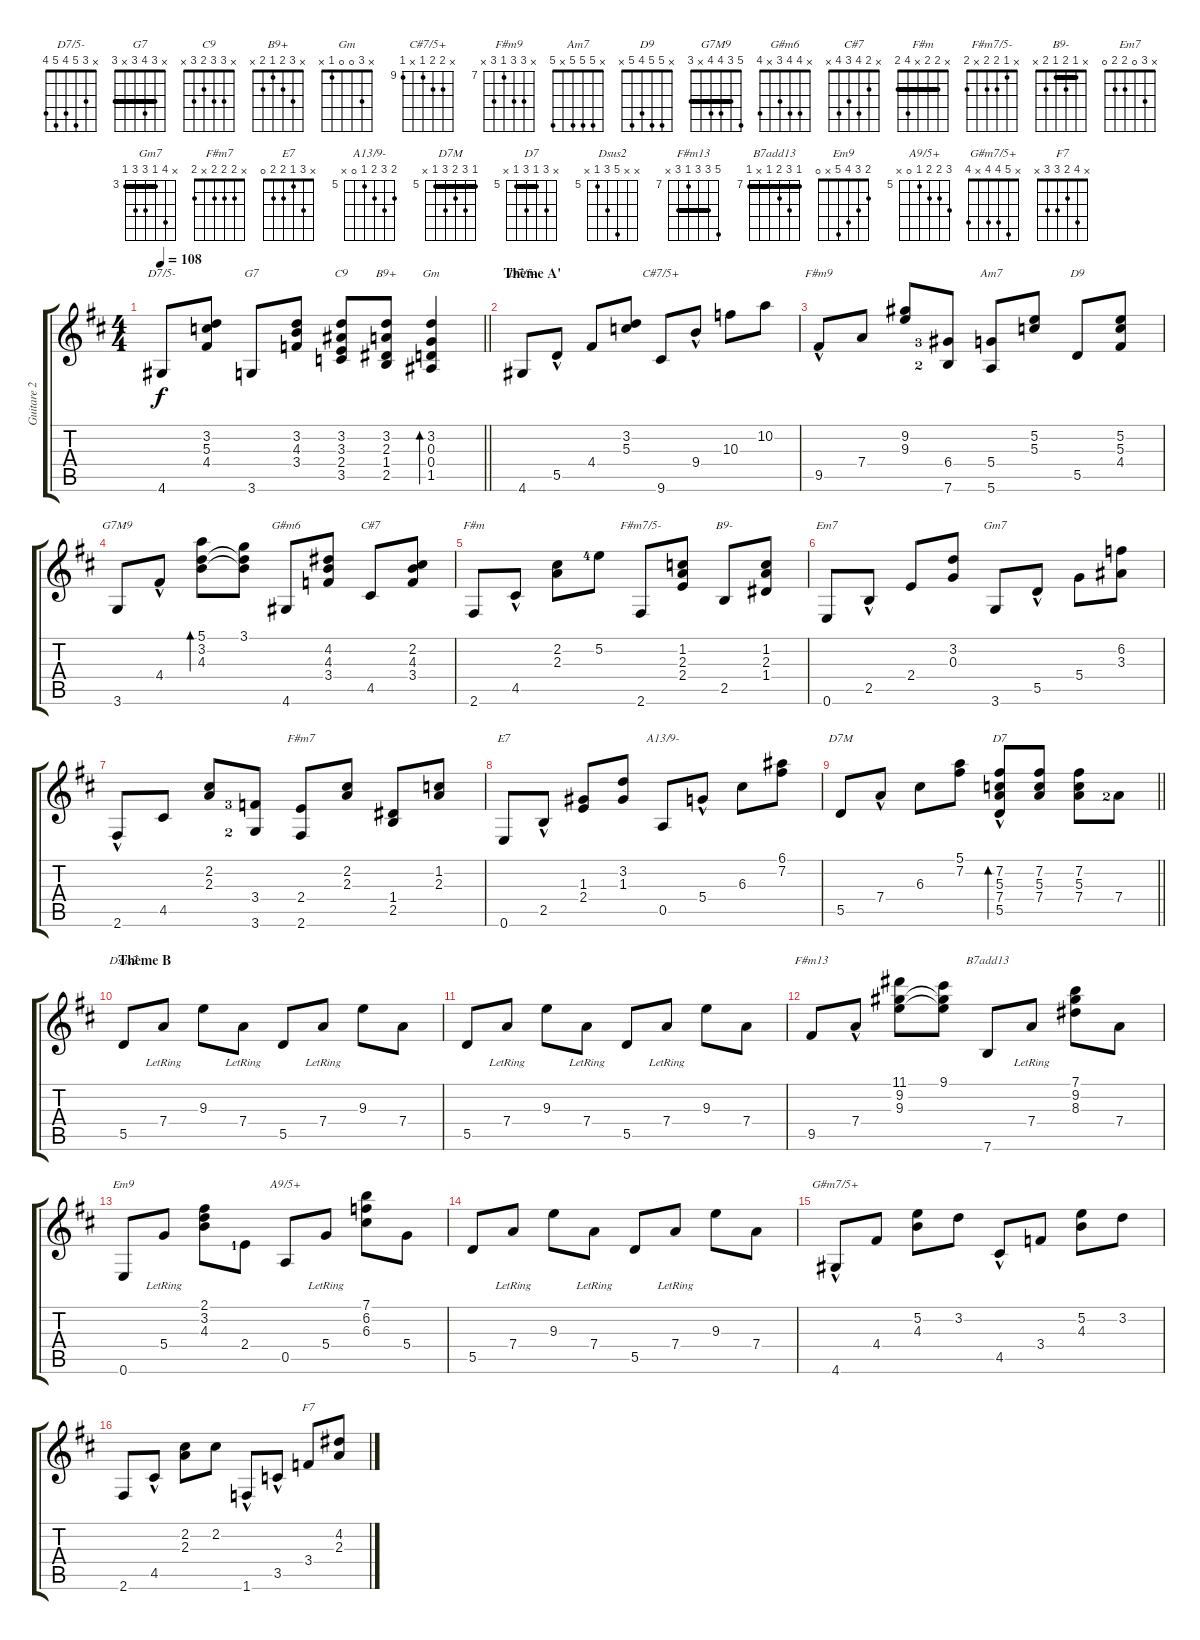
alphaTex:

\track ("Guitare 2" "Guitare 2") {instrument acousticguitarnylon}
\staff {score tabs}
\tuning (E4 B3 G3 D3 A2 E2) {hide}
\chord ("D7/5-" x 3 5 4 x 4)
\chord ("G7" x 3 4 3 x 3) {barre 3}
\chord ("C9" x 3 3 2 3 x)
\chord ("B9+" x 3 2 1 2 x)
\chord ("Gm" x 3 0 0 1 x)
\chord ("D7/5-" x 3 5 4 5 4)
\chord ("C#7/5+" x 10 10 9 x 9) {firstfret 9}
\chord ("F#m9" x 9 9 7 9 x) {firstfret 7}
\chord ("Am7" x 5 5 5 x 5)
\chord ("D9" x 5 5 4 5 x)
\chord ("G7M9" 5 3 4 4 x 3) {barre 3}
\chord ("G#m6" x 4 4 3 x 4)
\chord ("C#7" x 2 4 3 4 x)
\chord ("F#m" x 2 2 x 4 2) {barre 2}
\chord ("F#m7/5-" x 1 2 2 x 2)
\chord ("B9-" x 1 2 1 2 x) {barre 1}
\chord ("Em7" x 3 0 2 2 0)
\chord ("Gm7" x 6 3 5 5 3) {firstfret 3 barre 3}
\chord ("F#m7" x 2 2 2 x 2)
\chord ("E7" x 3 1 2 2 0)
\chord ("A13/9-" 6 7 6 5 0 x) {firstfret 5}
\chord ("D7M" 5 7 6 7 5 x) {firstfret 5 barre 5}
\chord ("D7" x 7 5 7 5 x) {firstfret 5 barre 5}
\chord ("Dsus2" x x 9 7 5 x) {firstfret 5}
\chord ("F#m13" 11 9 9 7 9 x) {firstfret 7 barre 9}
\chord ("B7add13" 7 9 8 7 x 7) {firstfret 7 barre 7}
\chord ("Em9" 2 3 4 5 x 0)
\chord ("A9/5+" 7 6 6 5 0 x) {firstfret 5}
\chord ("G#m7/5+" x 5 4 4 x 4)
\chord ("F7" x 4 2 3 3 x)
\ts (4 4)
\tempo 108
\clef g2
\barLineRight lightlight
\ks d
4.6.8{ch "D7/5-" dy f} (3.2 5.3 4.4).8 3.6.8{ch "G7"} (3.2 4.3 3.4).8 (3.2 3.3 2.4 3.5).8{ch "C9"} (3.2 2.3 1.4 2.5).8{ch "B9+"} (3.2 0.3 0.4 1.5).4{bd 120 ch "Gm"} |
\section ("" "Thème A'")
4.6.8{ch "D7/5-"} 5.5{hac}.8 4.4.8 (3.2 5.3).8 9.6.8{ch "C#7/5+"} 9.4{hac}.8 10.3.8 10.2.8 |
9.5{hac}.8{ch "F#m9"} 7.4.8 (9.2 9.3).8 (6.4{lf 4} 7.6{lf 3}).8 (5.4 5.6).8{ch "Am7"} (5.2 5.3).8 5.5.8{ch "D9"} (5.2 5.3 4.4).8 |
3.6.8{ch "G7M9"} 4.4{hac}.8 (5.1 3.2 4.3).8{bd 60} (3.1 3.2{t} 4.3{t}).8 4.6.8{ch "G#m6"} (4.2 4.3 3.4).8 4.5.8{ch "C#7"} (2.2 4.3 3.4).8 |
2.6.8{ch "F#m"} 4.5{hac}.8 (2.2 2.3).8 5.2{lf 5}.8 2.6.8{ch "F#m7/5-"} (1.2 2.3 2.4).8 2.5.8{ch "B9-"} (1.2 2.3 1.4).8 |
0.6.8{ch "Em7"} 2.5{hac}.8 2.4.8 (3.2 0.3).8 3.6.8{ch "Gm7"} 5.5{hac}.8 5.4.8 (6.2 3.3).8 |
2.6{hac}.8 4.5.8 (2.2 2.3).8 (3.4{lf 4} 3.6{lf 3}).8 (2.4 2.6).8{ch "F#m7"} (2.2 2.3).8 (1.4 2.5).8 (1.2 2.3).8 |
0.6.8{ch "E7"} 2.5{hac}.8 (1.3 2.4).8 (3.2 1.3).8 0.5.8{ch "A13/9-"} 5.4{hac}.8 6.3.8 (6.1 7.2).8 |
\barLineRight lightlight
5.5.8{ch "D7M"} 7.4{hac}.8 6.3.8 (5.1 7.2).8 (7.2 5.3 7.4 5.5{hac}).8{bd 120 ch "D7"} (7.2 5.3 7.4).8 (7.2 5.3 7.4).8 7.4{lf 3}.8 |
\section ("" "Thème B")
5.5.8{ch "Dsus2"} 7.4{lr}.8 9.3.8 7.4{lr}.8 5.5.8 7.4{lr}.8 9.3.8 7.4.8 |
5.5.8 7.4{lr}.8 9.3.8 7.4{lr}.8 5.5.8 7.4{lr}.8 9.3.8 7.4.8 |
9.5.8{ch "F#m13"} 7.4{hac}.8 (11.1 9.2 9.3).8 (9.1 9.2{t} 9.3{t}).8 7.6.8{ch "B7add13"} 7.4{lr}.8 (7.1 9.2 8.3).8 7.4.8 |
0.6.8{ch "Em9"} 5.4{lr}.8 (2.1 3.2 4.3).8 2.4{lf 2}.8 0.5.8{ch "A9/5+"} 5.4{lr}.8 (7.1 6.2 6.3).8 5.4.8 |
5.5.8 7.4{lr}.8 9.3.8 7.4{lr}.8 5.5.8 7.4{lr}.8 9.3.8 7.4.8 |
4.6{hac}.8{ch "G#m7/5+"} 4.4.8 (5.2 4.3).8 3.2.8 4.5{hac}.8 3.4.8 (5.2 4.3).8 3.2.8 |
2.6.8 4.5{hac}.8 (2.2 2.3).8 2.2.8 1.6{hac}.8 3.5{hac}.8 3.4.8{ch "F7"} (4.2 2.3).8
